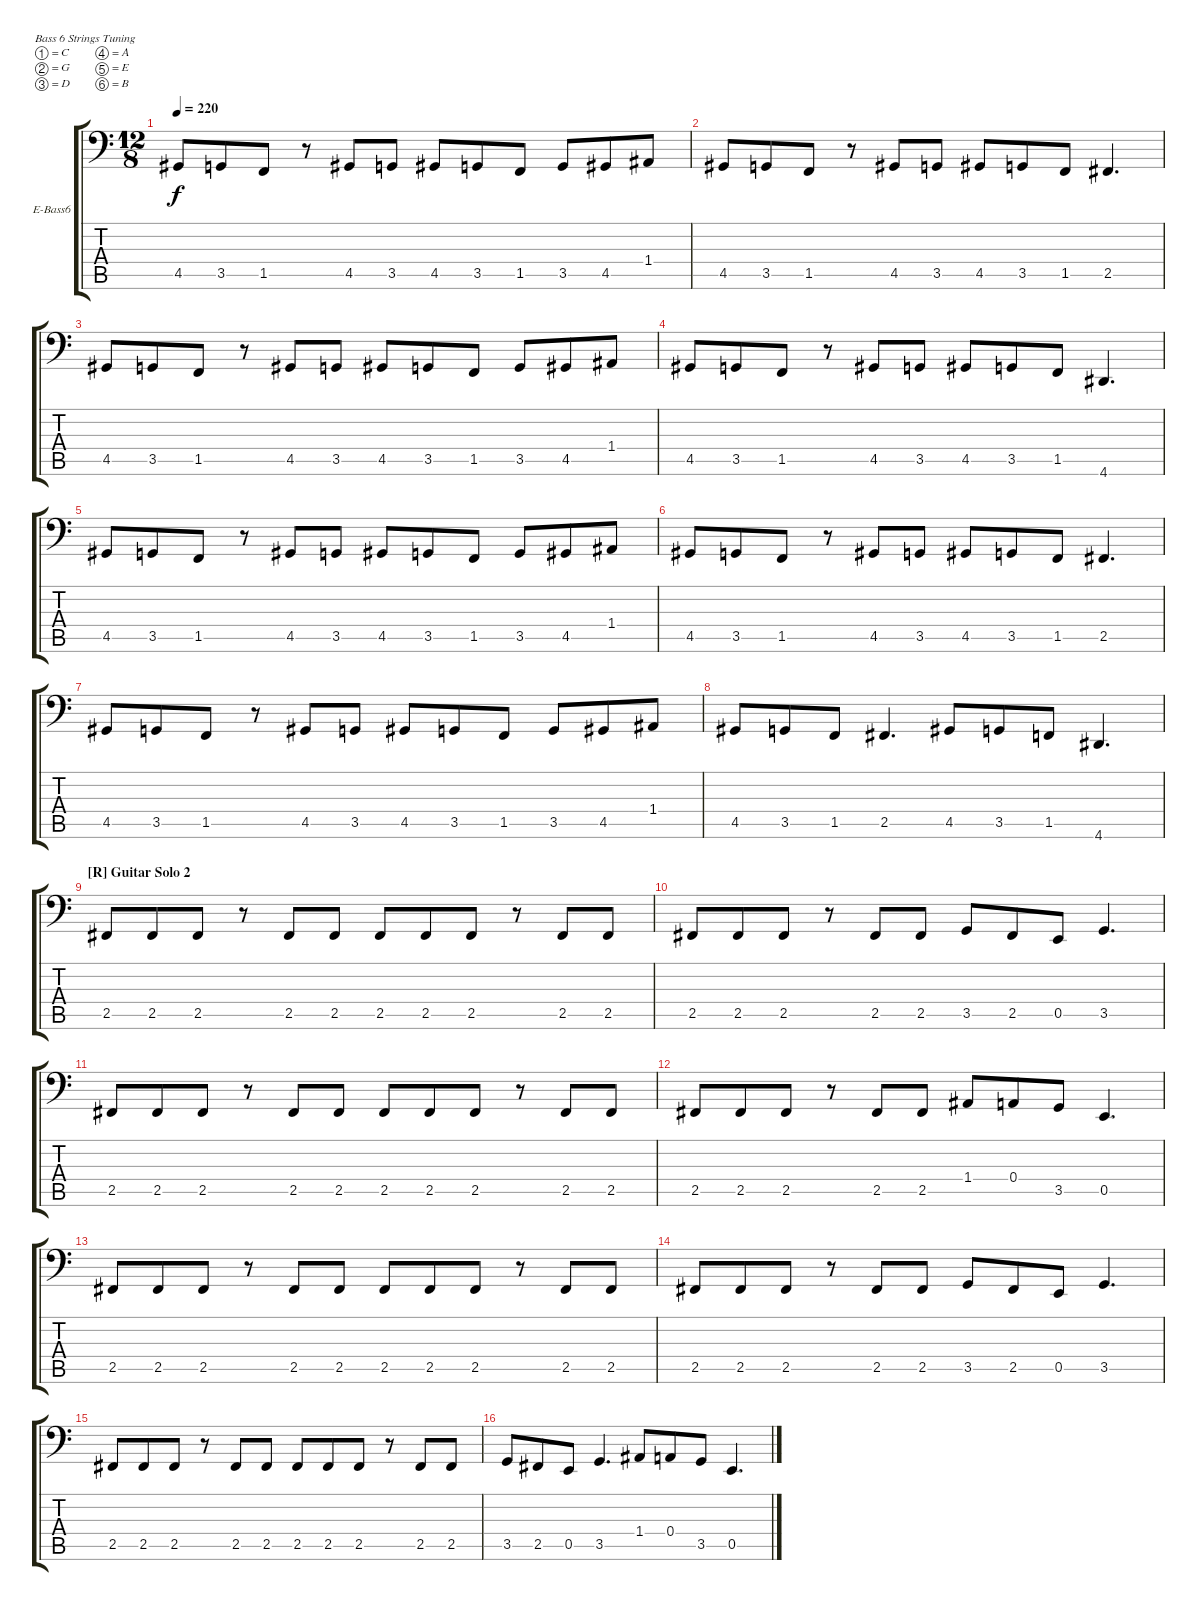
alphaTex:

\defaultSystemsLayout 4
\bracketExtendMode groupsimilarinstruments
\firstSystemTrackNameOrientation horizontal
\otherSystemsTrackNameOrientation horizontal
\track ("Electric Bass" "E-Bass6") {instrument electricbassfinger}
\staff {score tabs}
\tuning (C3 G2 D2 A1 E1 B0)
\ts (12 8)
\tempo 220
\clef f4
\ks c
4.5.8{dy f} 3.5.8 1.5.8 r.8 4.5.8 3.5.8 4.5.8 3.5.8 1.5.8 3.5.8 4.5.8 1.4.8 |
4.5.8 3.5.8 1.5.8 r.8 4.5.8 3.5.8 4.5.8 3.5.8 1.5.8 2.5.4{d} |
4.5.8 3.5.8 1.5.8 r.8 4.5.8 3.5.8 4.5.8 3.5.8 1.5.8 3.5.8 4.5.8 1.4.8 |
4.5.8 3.5.8 1.5.8 r.8 4.5.8 3.5.8 4.5.8 3.5.8 1.5.8 4.6.4{d} |
4.5.8 3.5.8 1.5.8 r.8 4.5.8 3.5.8 4.5.8 3.5.8 1.5.8 3.5.8 4.5.8 1.4.8 |
4.5.8 3.5.8 1.5.8 r.8 4.5.8 3.5.8 4.5.8 3.5.8 1.5.8 2.5.4{d} |
4.5.8 3.5.8 1.5.8 r.8 4.5.8 3.5.8 4.5.8 3.5.8 1.5.8 3.5.8 4.5.8 1.4.8 |
4.5.8 3.5.8 1.5.8 2.5.4{d} 4.5.8 3.5.8 1.5.8 4.6.4{d} |
\section ("R" "Guitar Solo 2")
2.5.8 2.5.8 2.5.8 r.8 2.5.8 2.5.8 2.5.8 2.5.8 2.5.8 r.8 2.5.8 2.5.8 |
2.5.8 2.5.8 2.5.8 r.8 2.5.8 2.5.8 3.5.8 2.5.8 0.5.8 3.5.4{d} |
2.5.8 2.5.8 2.5.8 r.8 2.5.8 2.5.8 2.5.8 2.5.8 2.5.8 r.8 2.5.8 2.5.8 |
2.5.8 2.5.8 2.5.8 r.8 2.5.8 2.5.8 1.4.8 0.4.8 3.5.8 0.5.4{d} |
2.5.8 2.5.8 2.5.8 r.8 2.5.8 2.5.8 2.5.8 2.5.8 2.5.8 r.8 2.5.8 2.5.8 |
2.5.8 2.5.8 2.5.8 r.8 2.5.8 2.5.8 3.5.8 2.5.8 0.5.8 3.5.4{d} |
2.5.8 2.5.8 2.5.8 r.8 2.5.8 2.5.8 2.5.8 2.5.8 2.5.8 r.8 2.5.8 2.5.8 |
3.5.8 2.5.8 0.5.8 3.5.4{d} 1.4.8 0.4.8 3.5.8 0.5.4{d}
